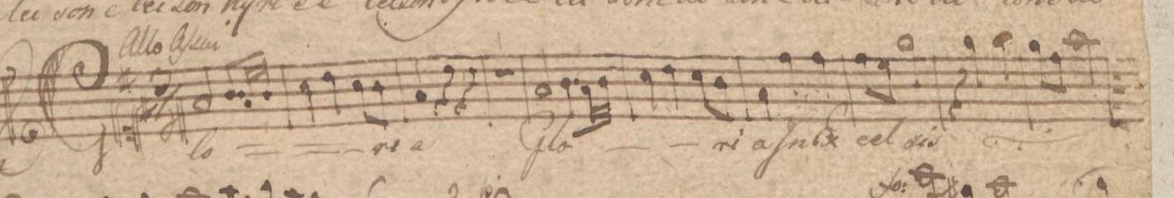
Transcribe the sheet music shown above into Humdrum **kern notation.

**kern	**text	**dynam
*I"Soprano	*	*
*clefC1	*	*
*k[f#c#]	*	*
*M3/4	*	*
*2\right	*	*
*4\right	*	*
*8\right	*	*
*16\right	*	*
*32\right	*	*
2f#/	Glo-	.
8g/L	.	.
16f#/L	.	.
16g/JJ	.	.
=2	=2	=2
4a\	.	.
4b\	.	.
8a\L	.	.
8g\J	-ri-	.
=3	=3	=3
4f#/	-a	.
4r	.	.
4r	.	.
=4	=4	=4
2.r	.	.
=5	=5	=5
2f#/	Glo-	.
8.g\L	.	.
32f#\LL	.	.
32g\JJJ	.	.
=6	=6	=6
4a\	.	.
4b\	.	.
8a\L	.	.
8g\J	-ri-	.
=7	=7	=7
4f#\	-a	.
4dd\	jn	.
4dd\	ex-	.
=8	=8	=8
8dd\L	-cel-	.
8cc#\J	.	.
2ee\	-sis	.
=9	=9	=9
4r	.	.
*	*ij	*
4ee\	in	.
4ee\	ex-	.
=10	=10	=10
8ee\L	-cel-	.
8dd\J	.	.
2ff#\	-sis	.
*	*Xij	*
=11	=11	=11
*-	*-	*-
